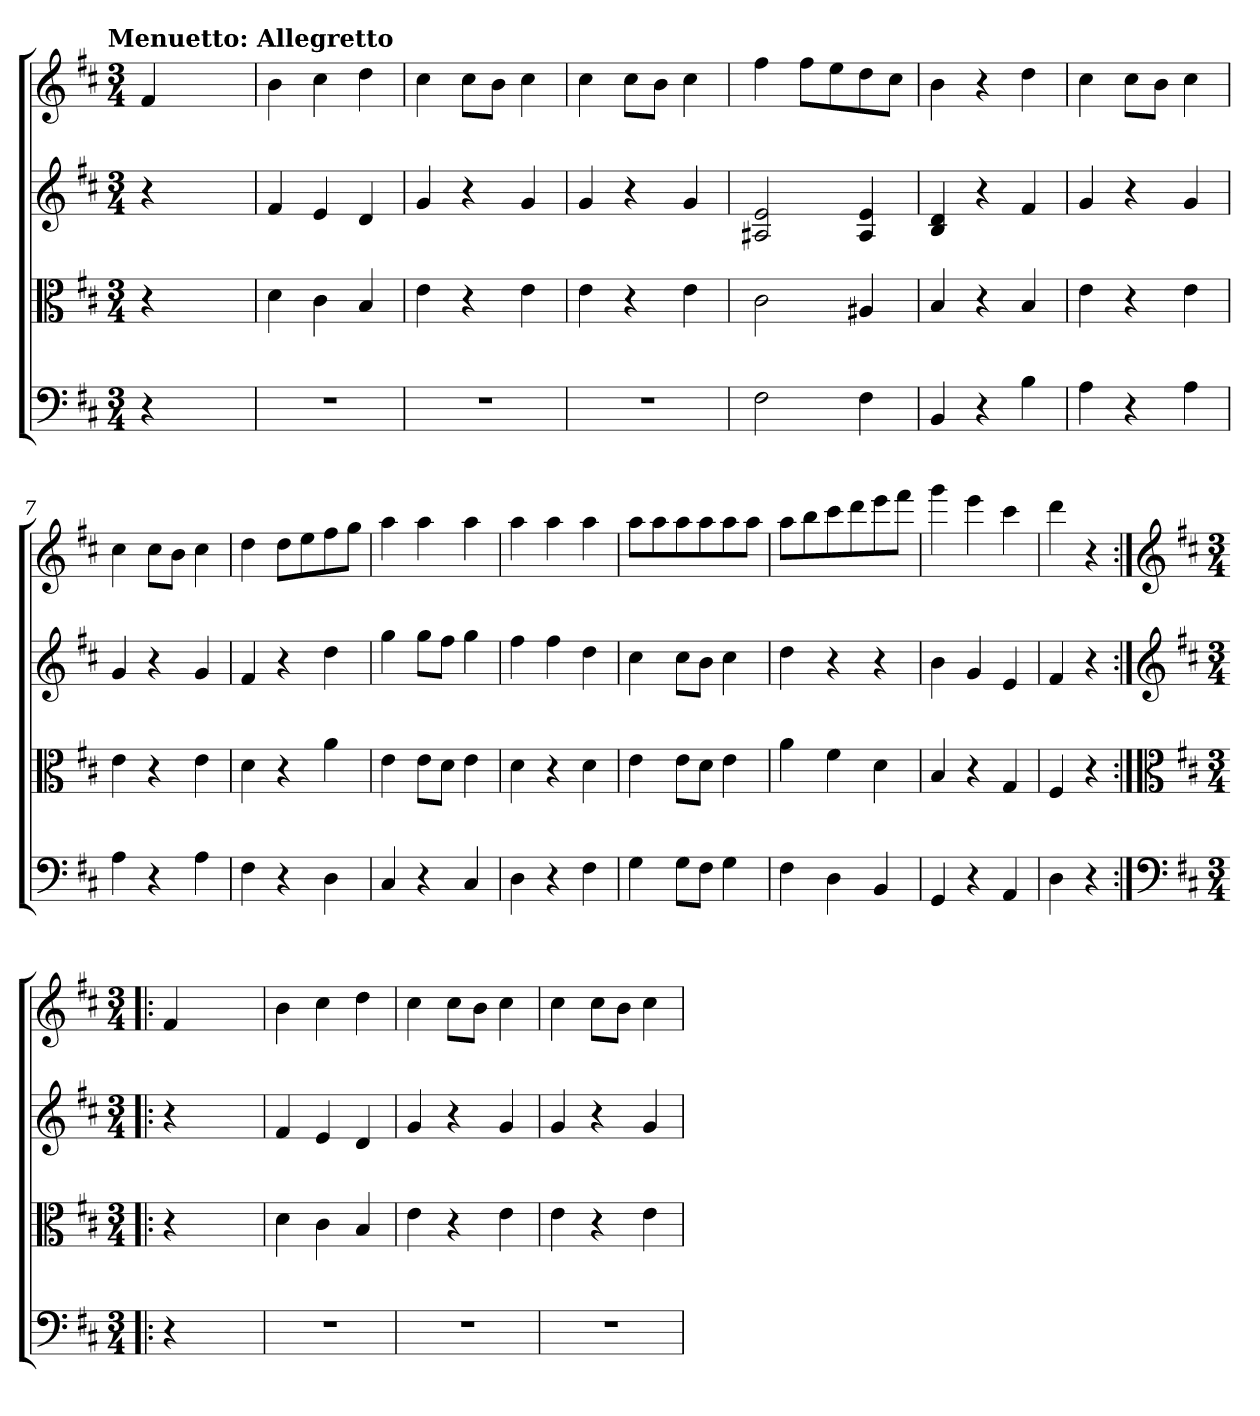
**kern	**kern	**kern	**kern
*part4	*part3	*part2	*part1
*staff4	*staff3	*staff2	*staff1
*clefF4	*clefC3	*clefG2	*clefG2
*k[f#c#]	*k[f#c#]	*k[f#c#]	*k[f#c#]
*b:	*b:	*b:	*b:
!!LO:TX:omd:t=Menuetto&colon; Allegretto
*M3/4	*M3/4	*M3/4	*M3/4
*MM108	*MM108	*MM108	*MM108
=	=	=	=
4r	4r	4r	4f#/
2ryy	2ryy	2ryy	2ryy
=1	=1	=1	=1
2.r	4d\	4f#/	4b\
.	4c#\	4e/	4cc#\
.	4B/	4d/	4dd\
=2	=2	=2	=2
2.r	4e\	4g/	4cc#\
.	4r	4r	8cc#\L
.	.	.	8b\J
.	4e\	4g/	4cc#\
=3	=3	=3	=3
2.r	4e\	4g/	4cc#\
.	4r	4r	8cc#\L
.	.	.	8b\J
.	4e\	4g/	4cc#\
=4	=4	=4	=4
2F#\	2c#\	2A#X/ 2e/	4ff#\
.	.	.	8ff#\L
.	.	.	8ee\
4F#\	4A#X/	4A#/ 4e/	8dd\
.	.	.	8cc#\J
=5	=5	=5	=5
4BB/	4B/	4B/ 4d/	4b\
4r	4r	4r	4r
4B\	4B/	4f#/	4dd\
=6	=6	=6	=6
4A\	4e\	4g/	4cc#\
4r	4r	4r	8cc#\L
.	.	.	8b\J
4A\	4e\	4g/	4cc#\
=7	=7	=7	=7
4A\	4e\	4g/	4cc#\
4r	4r	4r	8cc#\L
.	.	.	8b\J
4A\	4e\	4g/	4cc#\
=8	=8	=8	=8
4F#\	4d\	4f#/	4dd\
4r	4r	4r	8dd\L
.	.	.	8ee\
4D\	4a\	4dd\	8ff#\
.	.	.	8gg\J
=9	=9	=9	=9
4C#/	4e\	4gg\	4aa\
4r	8e\L	8gg\L	4aa\
.	8d\J	8ff#\J	.
4C#/	4e\	4gg\	4aa\
=10	=10	=10	=10
4D\	4d\	4ff#\	4aa\
4r	4r	4ff#\	4aa\
4F#\	4d\	4dd\	4aa\
=11	=11	=11	=11
4G\	4e\	4cc#\	8aa\L
.	.	.	8aa\
8G\L	8e\L	8cc#\L	8aa\
8F#\J	8d\J	8b\J	8aa\
4G\	4e\	4cc#\	8aa\
.	.	.	8aa\J
=12	=12	=12	=12
4F#\	4a\	4dd\	8aa\L
.	.	.	8bb\
4D\	4f#\	4r	8ccc#\
.	.	.	8ddd\
4BB/	4d\	4r	8eee\
.	.	.	8fff#\J
=13	=13	=13	=13
4GG/	4B/	4b\	4ggg\
4r	4r	4g/	4eee\
4AA/	4G/	4e/	4ccc#\
=14	=14	=14	=14
4D\	4F#/	4f#/	4ddd\
4r	4r	4r	4r
=:|!|:	=:|!|:	=:|!|:	=:|!|:
*clefF4	*clefC3	*clefG2	*clefG2
*k[f#c#]	*k[f#c#]	*k[f#c#]	*k[f#c#]
*b:	*b:	*b:	*b:
*M3/4	*M3/4	*M3/4	*M3/4
4r	4r	4r	4f#/
2ryy	2ryy	2ryy	2ryy
=1	=1	=1	=1
2.r	4d\	4f#/	4b\
.	4c#\	4e/	4cc#\
.	4B/	4d/	4dd\
=2	=2	=2	=2
2.r	4e\	4g/	4cc#\
.	4r	4r	8cc#\L
.	.	.	8b\J
.	4e\	4g/	4cc#\
=3	=3	=3	=3
2.r	4e\	4g/	4cc#\
.	4r	4r	8cc#\L
.	.	.	8b\J
.	4e\	4g/	4cc#\
=	=	=	=
*-	*-	*-	*-
